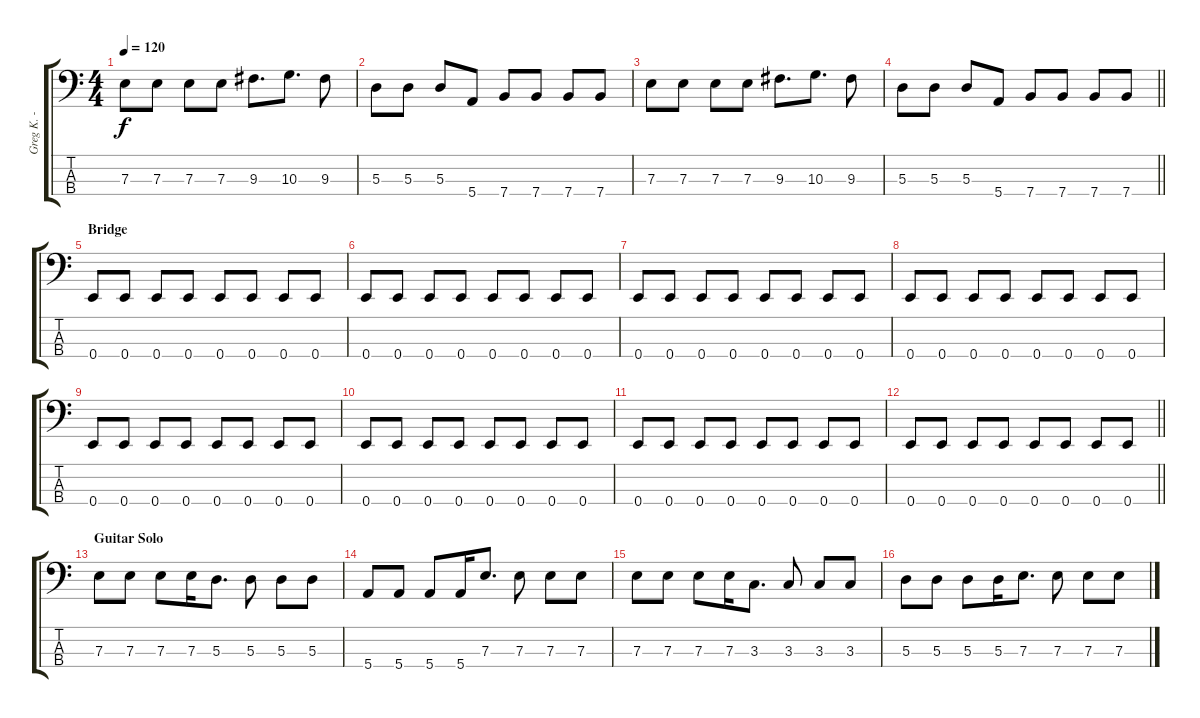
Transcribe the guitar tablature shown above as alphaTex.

\track ("Greg K. - Bass" "Greg K. - ") {instrument electricbasspick}
\staff {score tabs}
\tuning (G2 D2 A1 E1) {hide}
\ts (4 4)
\tempo 120
\clef f4
\ks c
7.3.8{dy f} 7.3.8 7.3.8 7.3.8 9.3.8{d} 10.3.8{d} 9.3.8 |
5.3.8 5.3.8 5.3.8 5.4.8 7.4.8 7.4.8 7.4.8 7.4.8 |
7.3.8 7.3.8 7.3.8 7.3.8 9.3.8{d} 10.3.8{d} 9.3.8 |
\barLineRight lightlight
5.3.8 5.3.8 5.3.8 5.4.8 7.4.8 7.4.8 7.4.8 7.4.8 |
\section ("" "Bridge")
0.4.8 0.4.8 0.4.8 0.4.8 0.4.8 0.4.8 0.4.8 0.4.8 |
0.4.8 0.4.8 0.4.8 0.4.8 0.4.8 0.4.8 0.4.8 0.4.8 |
0.4.8 0.4.8 0.4.8 0.4.8 0.4.8 0.4.8 0.4.8 0.4.8 |
0.4.8 0.4.8 0.4.8 0.4.8 0.4.8 0.4.8 0.4.8 0.4.8 |
0.4.8 0.4.8 0.4.8 0.4.8 0.4.8 0.4.8 0.4.8 0.4.8 |
0.4.8 0.4.8 0.4.8 0.4.8 0.4.8 0.4.8 0.4.8 0.4.8 |
0.4.8 0.4.8 0.4.8 0.4.8 0.4.8 0.4.8 0.4.8 0.4.8 |
\barLineRight lightlight
0.4.8 0.4.8 0.4.8 0.4.8 0.4.8 0.4.8 0.4.8 0.4.8 |
\section ("" "Guitar Solo")
7.3.8 7.3.8 7.3.8 7.3.16 5.3.8{d} 5.3.8 5.3.8 5.3.8 |
5.4.8 5.4.8 5.4.8 5.4.16 7.3.8{d} 7.3.8 7.3.8 7.3.8 |
7.3.8 7.3.8 7.3.8 7.3.16 3.3.8{d} 3.3.8 3.3.8 3.3.8 |
5.3.8 5.3.8 5.3.8 5.3.16 7.3.8{d} 7.3.8 7.3.8 7.3.8
